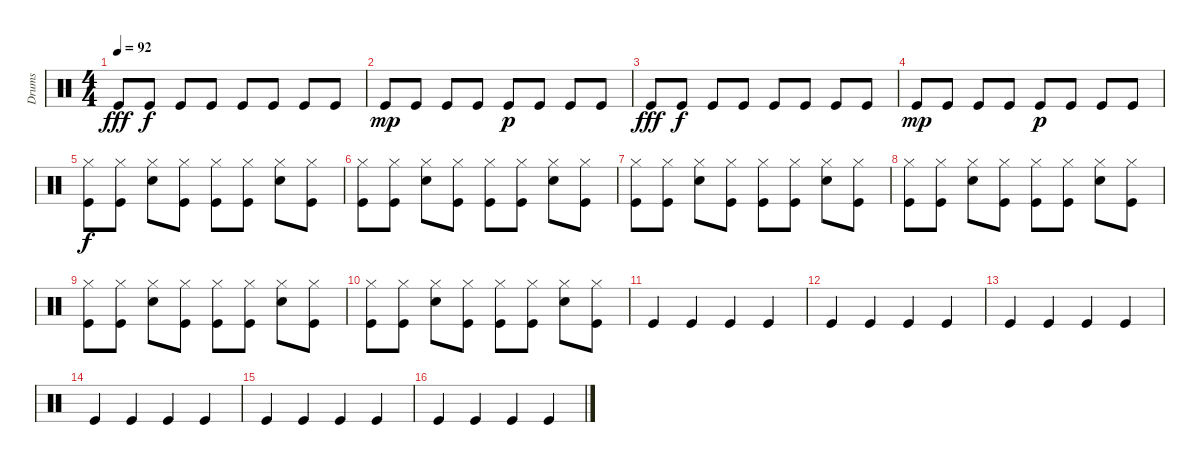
\track ("Drums" "Drums") {instrument percussion}
\staff {score}
\articulation defaults
\ts (4 4)
\tempo 92
\clef neutral
\ks c "Kick (hit)".8{dy fff} "Kick (hit)".8{dy f} "Kick (hit)".8 "Kick (hit)".8 "Kick (hit)".8 "Kick (hit)".8 "Kick (hit)".8 "Kick (hit)".8
|
"Kick (hit)".8{dy mp} "Kick (hit)".8 "Kick (hit)".8 "Kick (hit)".8 "Kick (hit)".8{dy p} "Kick (hit)".8 "Kick (hit)".8 "Kick (hit)".8 |
"Kick (hit)".8{dy fff} "Kick (hit)".8{dy f} "Kick (hit)".8 "Kick (hit)".8 "Kick (hit)".8 "Kick (hit)".8 "Kick (hit)".8 "Kick (hit)".8 |
"Kick (hit)".8{dy mp} "Kick (hit)".8 "Kick (hit)".8 "Kick (hit)".8 "Kick (hit)".8{dy p} "Kick (hit)".8 "Kick (hit)".8 "Kick (hit)".8 |
("Kick (hit)" "Hi-Hat (closed)").8{dy f} ("Kick (hit)" "Hi-Hat (closed)").8 ("Electric Snare (hit)" "Hi-Hat (closed)").8 ("Kick (hit)" "Hi-Hat (closed)").8 ("Kick (hit)" "Hi-Hat (closed)").8 ("Kick (hit)" "Hi-Hat (closed)").8 ("Electric Snare (hit)" "Hi-Hat (closed)").8 ("Kick (hit)" "Hi-Hat (closed)").8 |
("Kick (hit)" "Hi-Hat (closed)").8 ("Kick (hit)" "Hi-Hat (closed)").8 ("Electric Snare (hit)" "Hi-Hat (closed)").8 ("Kick (hit)" "Hi-Hat (closed)").8 ("Kick (hit)" "Hi-Hat (closed)").8 ("Kick (hit)" "Hi-Hat (closed)").8 ("Electric Snare (hit)" "Hi-Hat (closed)").8 ("Kick (hit)" "Hi-Hat (closed)").8 |
("Kick (hit)" "Hi-Hat (closed)").8 ("Kick (hit)" "Hi-Hat (closed)").8 ("Electric Snare (hit)" "Hi-Hat (closed)").8 ("Kick (hit)" "Hi-Hat (closed)").8 ("Kick (hit)" "Hi-Hat (closed)").8 ("Kick (hit)" "Hi-Hat (closed)").8 ("Electric Snare (hit)" "Hi-Hat (closed)").8 ("Kick (hit)" "Hi-Hat (closed)").8 |
("Kick (hit)" "Hi-Hat (closed)").8 ("Kick (hit)" "Hi-Hat (closed)").8 ("Electric Snare (hit)" "Hi-Hat (closed)").8 ("Kick (hit)" "Hi-Hat (closed)").8 ("Kick (hit)" "Hi-Hat (closed)").8 ("Kick (hit)" "Hi-Hat (closed)").8 ("Electric Snare (hit)" "Hi-Hat (closed)").8 ("Kick (hit)" "Hi-Hat (closed)").8 |
("Kick (hit)" "Hi-Hat (closed)").8 ("Kick (hit)" "Hi-Hat (closed)").8 ("Electric Snare (hit)" "Hi-Hat (closed)").8 ("Kick (hit)" "Hi-Hat (closed)").8 ("Kick (hit)" "Hi-Hat (closed)").8 ("Kick (hit)" "Hi-Hat (closed)").8 ("Electric Snare (hit)" "Hi-Hat (closed)").8 ("Kick (hit)" "Hi-Hat (closed)").8 |
("Kick (hit)" "Hi-Hat (closed)").8 ("Kick (hit)" "Hi-Hat (closed)").8 ("Electric Snare (hit)" "Hi-Hat (closed)").8 ("Kick (hit)" "Hi-Hat (closed)").8 ("Kick (hit)" "Hi-Hat (closed)").8 ("Kick (hit)" "Hi-Hat (closed)").8 ("Electric Snare (hit)" "Hi-Hat (closed)").8 ("Kick (hit)" "Hi-Hat (closed)").8 |
"Kick (hit)".4 "Kick (hit)".4 "Kick (hit)".4 "Kick (hit)".4 |
"Kick (hit)".4 "Kick (hit)".4 "Kick (hit)".4 "Kick (hit)".4 |
"Kick (hit)".4 "Kick (hit)".4 "Kick (hit)".4 "Kick (hit)".4 |
"Kick (hit)".4 "Kick (hit)".4 "Kick (hit)".4 "Kick (hit)".4 |
"Kick (hit)".4 "Kick (hit)".4 "Kick (hit)".4 "Kick (hit)".4 |
"Kick (hit)".4 "Kick (hit)".4 "Kick (hit)".4 "Kick (hit)".4
